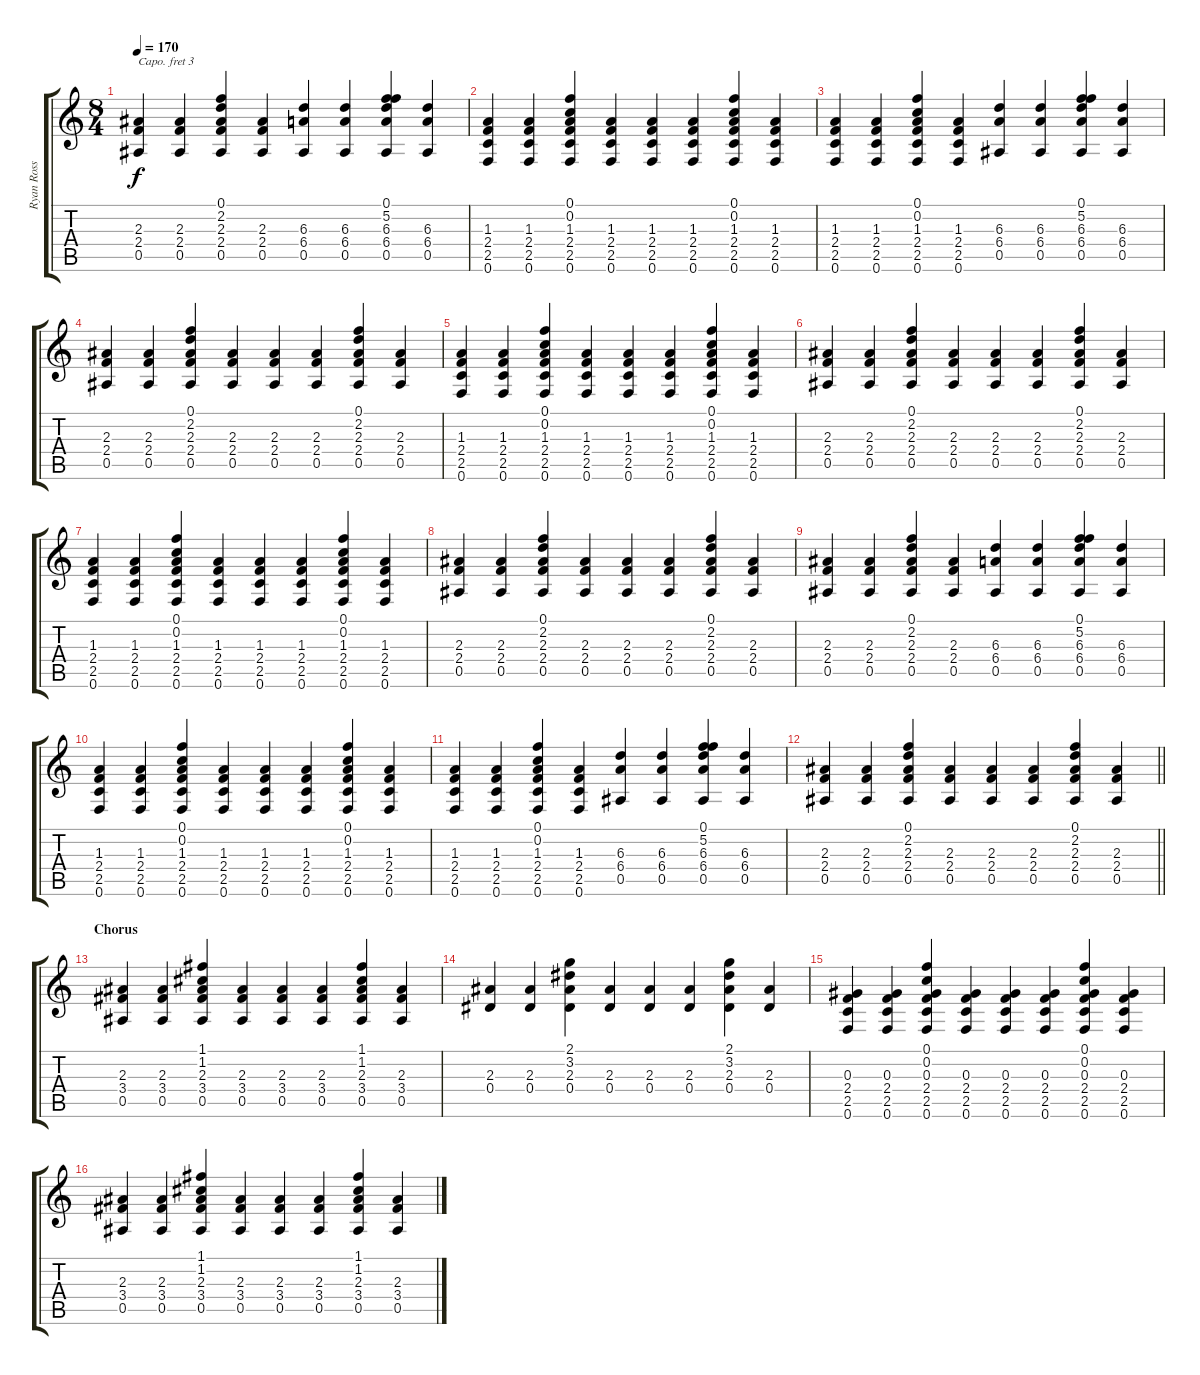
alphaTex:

\track ("Ryan Ross" "Ryan Ross") {instrument acousticguitarsteel}
\staff {score tabs}
\capo 3
\tuning (D4 A3 F3 C3 G2 D2) {hide}
\ts (8 4)
\tempo 170
\clef g2
\ks c
(2.3 2.4 0.5).4{dy f} (2.3 2.4 0.5).4 (0.1 2.2 2.3 2.4 0.5).4 (2.3 2.4 0.5).4 (6.3 6.4 0.5).4 (6.3 6.4 0.5).4 (0.1 5.2 6.3 6.4 0.5).4 (6.3 6.4 0.5).4 |
(1.3 2.4 2.5 0.6).4 (1.3 2.4 2.5 0.6).4 (0.1 0.2 1.3 2.4 2.5 0.6).4 (1.3 2.4 2.5 0.6).4 (1.3 2.4 2.5 0.6).4 (1.3 2.4 2.5 0.6).4 (0.1 0.2 1.3 2.4 2.5 0.6).4 (1.3 2.4 2.5 0.6).4 |
(1.3 2.4 2.5 0.6).4 (1.3 2.4 2.5 0.6).4 (0.1 0.2 1.3 2.4 2.5 0.6).4 (1.3 2.4 2.5 0.6).4 (6.3 6.4 0.5).4 (6.3 6.4 0.5).4 (0.1 5.2 6.3 6.4 0.5).4 (6.3 6.4 0.5).4 |
(2.3 2.4 0.5).4 (2.3 2.4 0.5).4 (0.1 2.2 2.3 2.4 0.5).4 (2.3 2.4 0.5).4 (2.3 2.4 0.5).4 (2.3 2.4 0.5).4 (0.1 2.2 2.3 2.4 0.5).4 (2.3 2.4 0.5).4 |
(1.3 2.4 2.5 0.6).4 (1.3 2.4 2.5 0.6).4 (0.1 0.2 1.3 2.4 2.5 0.6).4 (1.3 2.4 2.5 0.6).4 (1.3 2.4 2.5 0.6).4 (1.3 2.4 2.5 0.6).4 (0.1 0.2 1.3 2.4 2.5 0.6).4 (1.3 2.4 2.5 0.6).4 |
(2.3 2.4 0.5).4 (2.3 2.4 0.5).4 (0.1 2.2 2.3 2.4 0.5).4 (2.3 2.4 0.5).4 (2.3 2.4 0.5).4 (2.3 2.4 0.5).4 (0.1 2.2 2.3 2.4 0.5).4 (2.3 2.4 0.5).4 |
(1.3 2.4 2.5 0.6).4 (1.3 2.4 2.5 0.6).4 (0.1 0.2 1.3 2.4 2.5 0.6).4 (1.3 2.4 2.5 0.6).4 (1.3 2.4 2.5 0.6).4 (1.3 2.4 2.5 0.6).4 (0.1 0.2 1.3 2.4 2.5 0.6).4 (1.3 2.4 2.5 0.6).4 |
(2.3 2.4 0.5).4 (2.3 2.4 0.5).4 (0.1 2.2 2.3 2.4 0.5).4 (2.3 2.4 0.5).4 (2.3 2.4 0.5).4 (2.3 2.4 0.5).4 (0.1 2.2 2.3 2.4 0.5).4 (2.3 2.4 0.5).4 |
(2.3 2.4 0.5).4 (2.3 2.4 0.5).4 (0.1 2.2 2.3 2.4 0.5).4 (2.3 2.4 0.5).4 (6.3 6.4 0.5).4 (6.3 6.4 0.5).4 (0.1 5.2 6.3 6.4 0.5).4 (6.3 6.4 0.5).4 |
(1.3 2.4 2.5 0.6).4 (1.3 2.4 2.5 0.6).4 (0.1 0.2 1.3 2.4 2.5 0.6).4 (1.3 2.4 2.5 0.6).4 (1.3 2.4 2.5 0.6).4 (1.3 2.4 2.5 0.6).4 (0.1 0.2 1.3 2.4 2.5 0.6).4 (1.3 2.4 2.5 0.6).4 |
(1.3 2.4 2.5 0.6).4 (1.3 2.4 2.5 0.6).4 (0.1 0.2 1.3 2.4 2.5 0.6).4 (1.3 2.4 2.5 0.6).4 (6.3 6.4 0.5).4 (6.3 6.4 0.5).4 (0.1 5.2 6.3 6.4 0.5).4 (6.3 6.4 0.5).4 |
\barLineRight lightlight
(2.3 2.4 0.5).4 (2.3 2.4 0.5).4 (0.1 2.2 2.3 2.4 0.5).4 (2.3 2.4 0.5).4 (2.3 2.4 0.5).4 (2.3 2.4 0.5).4 (0.1 2.2 2.3 2.4 0.5).4 (2.3 2.4 0.5).4 |
\section ("" "Chorus")
(2.3 3.4 0.5).4 (2.3 3.4 0.5).4 (1.1 1.2 2.3 3.4 0.5).4 (2.3 3.4 0.5).4 (2.3 3.4 0.5).4 (2.3 3.4 0.5).4 (1.1 1.2 2.3 3.4 0.5).4 (2.3 3.4 0.5).4 |
(2.3 0.4).4 (2.3 0.4).4 (2.1 3.2 2.3 0.4).4 (2.3 0.4).4 (2.3 0.4).4 (2.3 0.4).4 (2.1 3.2 2.3 0.4).4 (2.3 0.4).4 |
(0.3 2.4 2.5 0.6).4 (0.3 2.4 2.5 0.6).4 (0.1 0.2 0.3 2.4 2.5 0.6).4 (0.3 2.4 2.5 0.6).4 (0.3 2.4 2.5 0.6).4 (0.3 2.4 2.5 0.6).4 (0.1 0.2 0.3 2.4 2.5 0.6).4 (0.3 2.4 2.5 0.6).4 |
(2.3 3.4 0.5).4 (2.3 3.4 0.5).4 (1.1 1.2 2.3 3.4 0.5).4 (2.3 3.4 0.5).4 (2.3 3.4 0.5).4 (2.3 3.4 0.5).4 (1.1 1.2 2.3 3.4 0.5).4 (2.3 3.4 0.5).4
